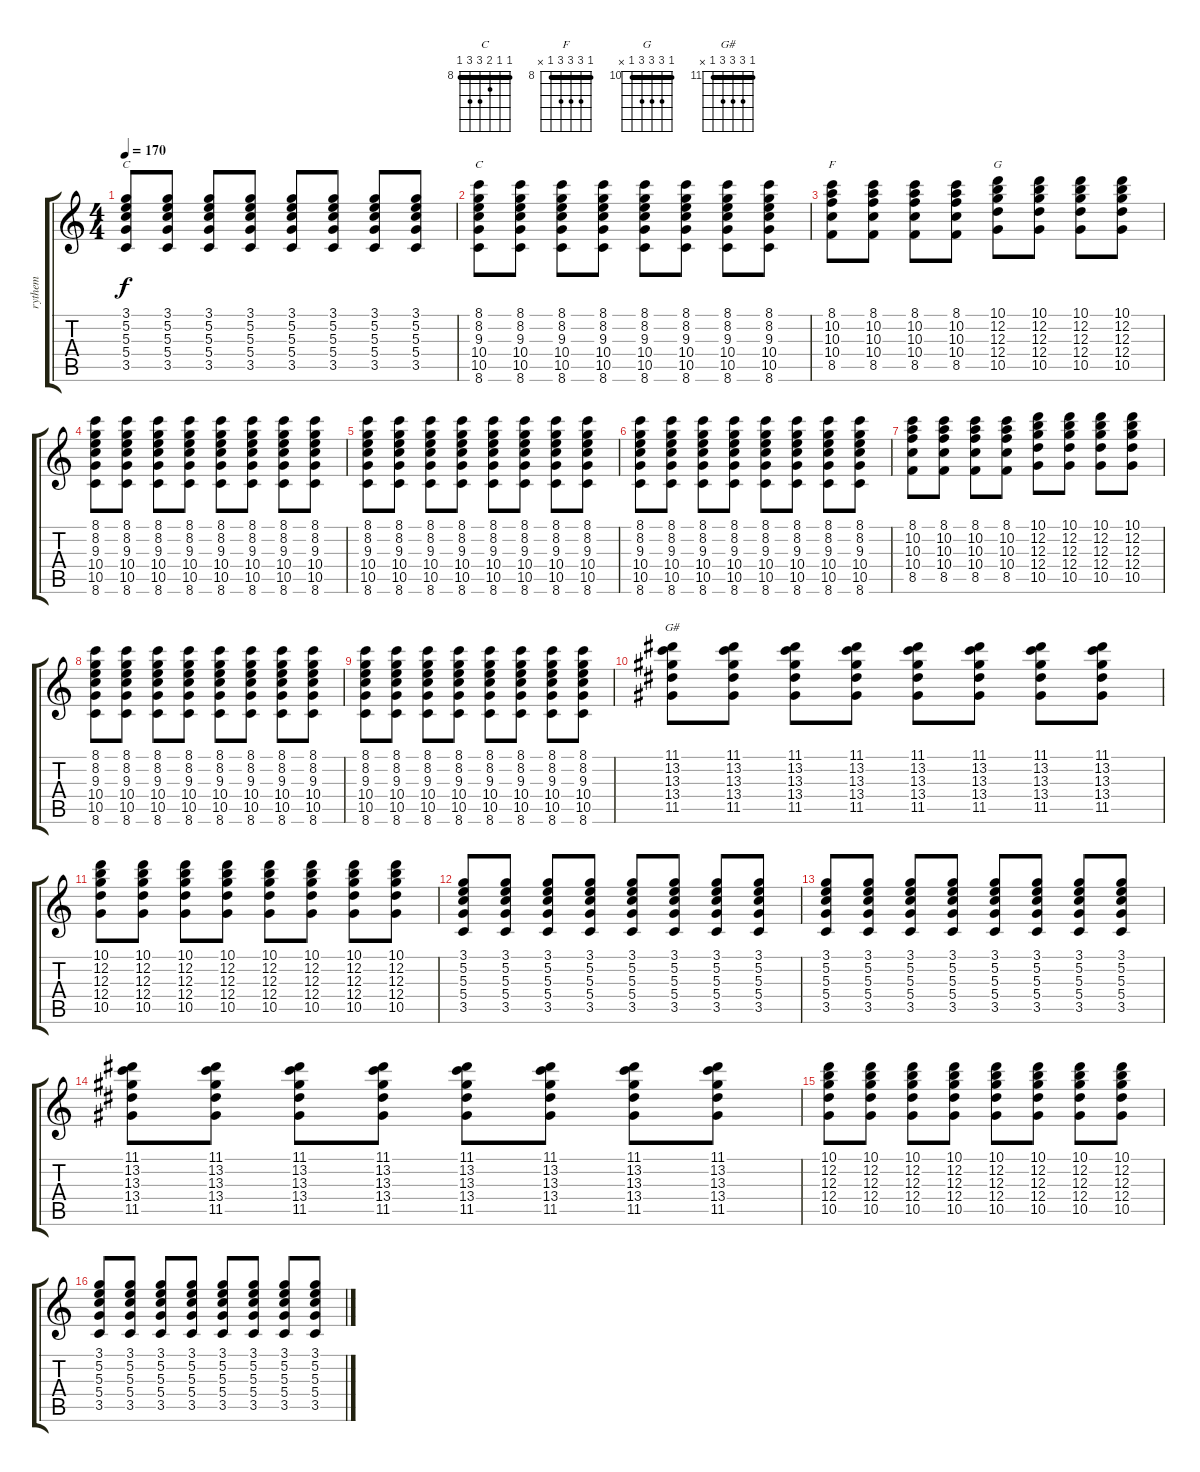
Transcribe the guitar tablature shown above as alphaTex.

\track ("rythem" "rythem") {instrument overdrivenguitar}
\staff {score tabs}
\tuning (E4 B3 G3 D3 A2 E2) {hide}
\chord ("C" 3 5 5 5 3 x) {barre 3}
\chord ("C" 8 8 9 10 10 8) {firstfret 8 barre 8}
\chord ("F" 8 10 10 10 8 x) {firstfret 8 barre 8}
\chord ("G" 10 12 12 12 10 x) {firstfret 10 barre 10}
\chord ("G#" 11 13 13 13 11 x) {firstfret 11 barre 11}
\ts (4 4)
\tempo 170
\clef g2
\ks c
(3.1 5.2 5.3 5.4 3.5).8{ch "C" dy f} (3.1 5.2 5.3 5.4 3.5).8 (3.1 5.2 5.3 5.4 3.5).8 (3.1 5.2 5.3 5.4 3.5).8 (3.1 5.2 5.3 5.4 3.5).8 (3.1 5.2 5.3 5.4 3.5).8 (3.1 5.2 5.3 5.4 3.5).8 (3.1 5.2 5.3 5.4 3.5).8 |
(8.1 8.2 9.3 10.4 10.5 8.6).8{ch "C"} (8.1 8.2 9.3 10.4 10.5 8.6).8 (8.1 8.2 9.3 10.4 10.5 8.6).8 (8.1 8.2 9.3 10.4 10.5 8.6).8 (8.1 8.2 9.3 10.4 10.5 8.6).8 (8.1 8.2 9.3 10.4 10.5 8.6).8 (8.1 8.2 9.3 10.4 10.5 8.6).8 (8.1 8.2 9.3 10.4 10.5 8.6).8 |
(8.1 10.2 10.3 10.4 8.5).8{ch "F"} (8.1 10.2 10.3 10.4 8.5).8 (8.1 10.2 10.3 10.4 8.5).8 (8.1 10.2 10.3 10.4 8.5).8 (10.1 12.2 12.3 12.4 10.5).8{ch "G"} (10.1 12.2 12.3 12.4 10.5).8 (10.1 12.2 12.3 12.4 10.5).8 (10.1 12.2 12.3 12.4 10.5).8 |
(8.1 8.2 9.3 10.4 10.5 8.6).8 (8.1 8.2 9.3 10.4 10.5 8.6).8 (8.1 8.2 9.3 10.4 10.5 8.6).8 (8.1 8.2 9.3 10.4 10.5 8.6).8 (8.1 8.2 9.3 10.4 10.5 8.6).8 (8.1 8.2 9.3 10.4 10.5 8.6).8 (8.1 8.2 9.3 10.4 10.5 8.6).8 (8.1 8.2 9.3 10.4 10.5 8.6).8 |
(8.1 8.2 9.3 10.4 10.5 8.6).8 (8.1 8.2 9.3 10.4 10.5 8.6).8 (8.1 8.2 9.3 10.4 10.5 8.6).8 (8.1 8.2 9.3 10.4 10.5 8.6).8 (8.1 8.2 9.3 10.4 10.5 8.6).8 (8.1 8.2 9.3 10.4 10.5 8.6).8 (8.1 8.2 9.3 10.4 10.5 8.6).8 (8.1 8.2 9.3 10.4 10.5 8.6).8 |
(8.1 8.2 9.3 10.4 10.5 8.6).8 (8.1 8.2 9.3 10.4 10.5 8.6).8 (8.1 8.2 9.3 10.4 10.5 8.6).8 (8.1 8.2 9.3 10.4 10.5 8.6).8 (8.1 8.2 9.3 10.4 10.5 8.6).8 (8.1 8.2 9.3 10.4 10.5 8.6).8 (8.1 8.2 9.3 10.4 10.5 8.6).8 (8.1 8.2 9.3 10.4 10.5 8.6).8 |
(8.1 10.2 10.3 10.4 8.5).8 (8.1 10.2 10.3 10.4 8.5).8 (8.1 10.2 10.3 10.4 8.5).8 (8.1 10.2 10.3 10.4 8.5).8 (10.1 12.2 12.3 12.4 10.5).8 (10.1 12.2 12.3 12.4 10.5).8 (10.1 12.2 12.3 12.4 10.5).8 (10.1 12.2 12.3 12.4 10.5).8 |
(8.1 8.2 9.3 10.4 10.5 8.6).8 (8.1 8.2 9.3 10.4 10.5 8.6).8 (8.1 8.2 9.3 10.4 10.5 8.6).8 (8.1 8.2 9.3 10.4 10.5 8.6).8 (8.1 8.2 9.3 10.4 10.5 8.6).8 (8.1 8.2 9.3 10.4 10.5 8.6).8 (8.1 8.2 9.3 10.4 10.5 8.6).8 (8.1 8.2 9.3 10.4 10.5 8.6).8 |
(8.1 8.2 9.3 10.4 10.5 8.6).8 (8.1 8.2 9.3 10.4 10.5 8.6).8 (8.1 8.2 9.3 10.4 10.5 8.6).8 (8.1 8.2 9.3 10.4 10.5 8.6).8 (8.1 8.2 9.3 10.4 10.5 8.6).8 (8.1 8.2 9.3 10.4 10.5 8.6).8 (8.1 8.2 9.3 10.4 10.5 8.6).8 (8.1 8.2 9.3 10.4 10.5 8.6).8 |
(11.1 13.2 13.3 13.4 11.5).8{ch "G#"} (11.1 13.2 13.3 13.4 11.5).8 (11.1 13.2 13.3 13.4 11.5).8 (11.1 13.2 13.3 13.4 11.5).8 (11.1 13.2 13.3 13.4 11.5).8 (11.1 13.2 13.3 13.4 11.5).8 (11.1 13.2 13.3 13.4 11.5).8 (11.1 13.2 13.3 13.4 11.5).8 |
(10.1 12.2 12.3 12.4 10.5).8 (10.1 12.2 12.3 12.4 10.5).8 (10.1 12.2 12.3 12.4 10.5).8 (10.1 12.2 12.3 12.4 10.5).8 (10.1 12.2 12.3 12.4 10.5).8 (10.1 12.2 12.3 12.4 10.5).8 (10.1 12.2 12.3 12.4 10.5).8 (10.1 12.2 12.3 12.4 10.5).8 |
(3.1 5.2 5.3 5.4 3.5).8 (3.1 5.2 5.3 5.4 3.5).8 (3.1 5.2 5.3 5.4 3.5).8 (3.1 5.2 5.3 5.4 3.5).8 (3.1 5.2 5.3 5.4 3.5).8 (3.1 5.2 5.3 5.4 3.5).8 (3.1 5.2 5.3 5.4 3.5).8 (3.1 5.2 5.3 5.4 3.5).8 |
(3.1 5.2 5.3 5.4 3.5).8 (3.1 5.2 5.3 5.4 3.5).8 (3.1 5.2 5.3 5.4 3.5).8 (3.1 5.2 5.3 5.4 3.5).8 (3.1 5.2 5.3 5.4 3.5).8 (3.1 5.2 5.3 5.4 3.5).8 (3.1 5.2 5.3 5.4 3.5).8 (3.1 5.2 5.3 5.4 3.5).8 |
(11.1 13.2 13.3 13.4 11.5).8 (11.1 13.2 13.3 13.4 11.5).8 (11.1 13.2 13.3 13.4 11.5).8 (11.1 13.2 13.3 13.4 11.5).8 (11.1 13.2 13.3 13.4 11.5).8 (11.1 13.2 13.3 13.4 11.5).8 (11.1 13.2 13.3 13.4 11.5).8 (11.1 13.2 13.3 13.4 11.5).8 |
(10.1 12.2 12.3 12.4 10.5).8 (10.1 12.2 12.3 12.4 10.5).8 (10.1 12.2 12.3 12.4 10.5).8 (10.1 12.2 12.3 12.4 10.5).8 (10.1 12.2 12.3 12.4 10.5).8 (10.1 12.2 12.3 12.4 10.5).8 (10.1 12.2 12.3 12.4 10.5).8 (10.1 12.2 12.3 12.4 10.5).8 |
(3.1 5.2 5.3 5.4 3.5).8 (3.1 5.2 5.3 5.4 3.5).8 (3.1 5.2 5.3 5.4 3.5).8 (3.1 5.2 5.3 5.4 3.5).8 (3.1 5.2 5.3 5.4 3.5).8 (3.1 5.2 5.3 5.4 3.5).8 (3.1 5.2 5.3 5.4 3.5).8 (3.1 5.2 5.3 5.4 3.5).8
